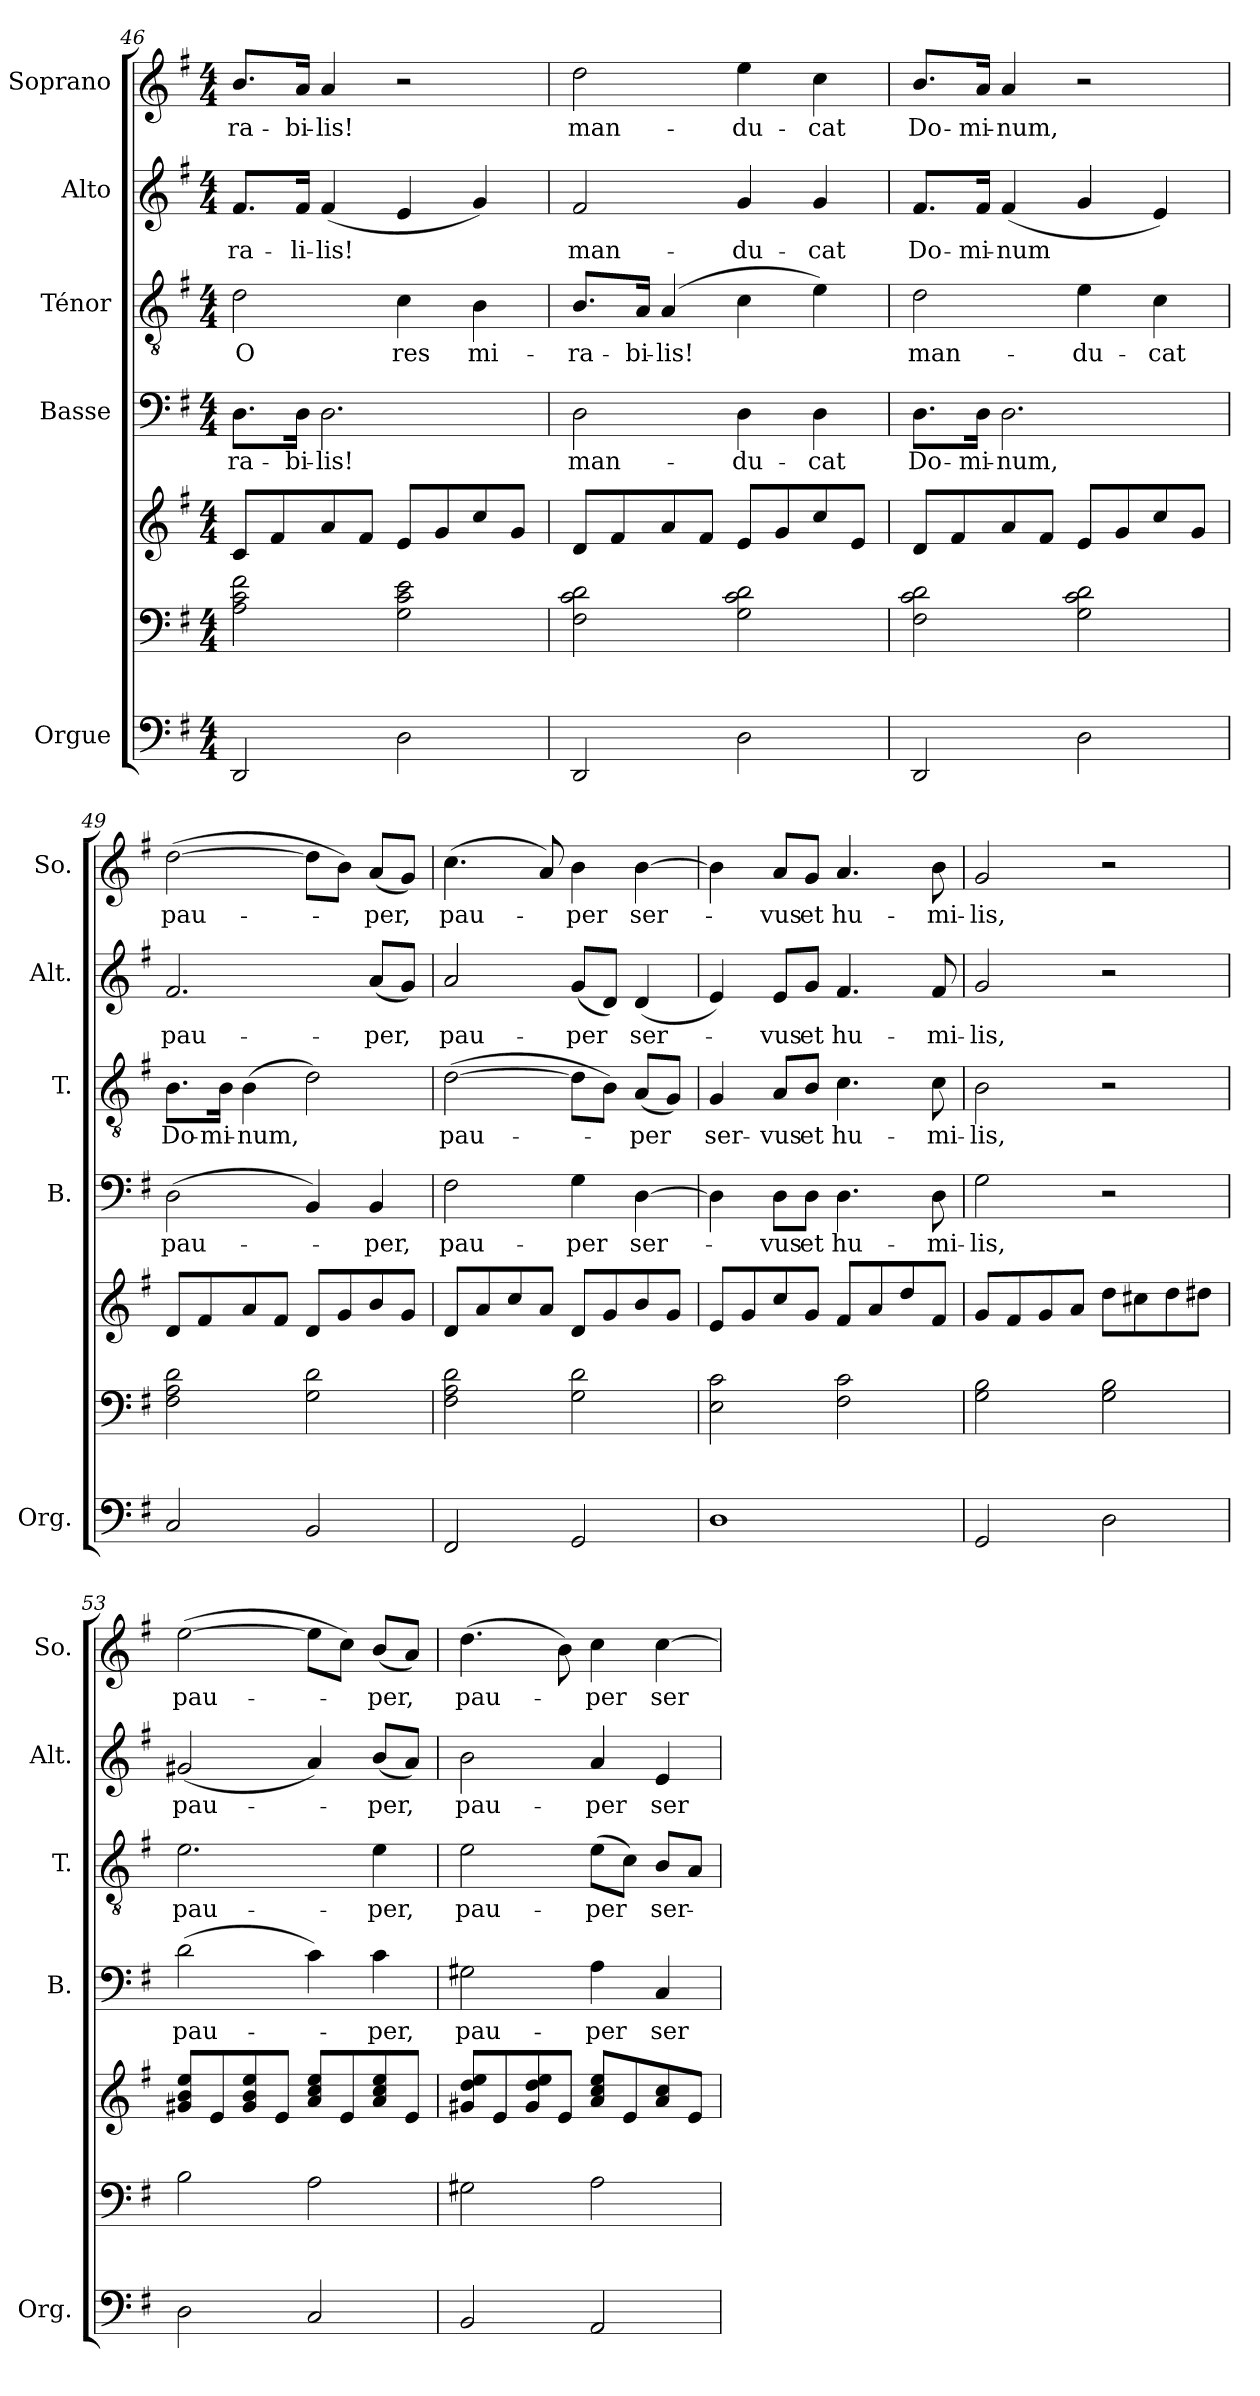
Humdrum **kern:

**kern	**kern	**kern	**kern	**text	**kern	**text	**kern	**text	**kern	**text
*part5	*part5	*part5	*part4	*part4	*part3	*part3	*part2	*part2	*part1	*part1
*staff7	*staff6	*staff5	*staff4	*staff4	*staff3	*staff3	*staff2	*staff2	*staff1	*staff1
*I"Orgue	*	*	*I"Basse	*	*I"Ténor	*	*I"Alto	*	*I"Soprano	*
*I'Org.	*	*	*I'B.	*	*I'T.	*	*I'Alt.	*	*I'So.	*
!!LO:PB:g=z
*clefF4	*clefF4	*clefG2	*clefF4	*	*clefGv2	*	*clefG2	*	*clefG2	*
*k[f#]	*k[f#]	*k[f#]	*k[f#]	*	*k[f#]	*	*k[f#]	*	*k[f#]	*
*M4/4	*M4/4	*M4/4	*M4/4	*	*M4/4	*	*M4/4	*	*M4/4	*
=46	=46	=46	=46	=46	=46	=46	=46	=46	=46	=46
!	!	!	!	!LO:LY:b	!	!LO:LY:b	!	!LO:LY:b	!	!LO:LY:b
2DD/	2A\ 2c\ 2f#\	8c/L	8.D\L	-ra-	2d\	O	8.f#/L	-ra-	8.b/L	-ra-
.	.	8f#/	.	.	.	.	.	.	.	.
!	!	!	!	!LO:LY:b	!	!	!	!LO:LY:b	!	!LO:LY:b
.	.	.	16D\Jk	-bi-	.	.	16f#/Jk	-li-	16a/Jk	-bi-
!	!	!	!	!LO:LY:b	!	!	!	!LO:LY:b	!	!LO:LY:b
.	.	8a/	2.D\	-lis!	.	.	(>4f#/	-lis!	4a/	-lis!
.	.	8f#/J	.	.	.	.	.	.	.	.
!	!	!	!	!	!	!LO:LY:b	!	!	!	!
2D\	2G\ 2c\ 2e\	8e/L	.	.	4c\	res	4e/	.	2r	.
.	.	8g/	.	.	.	.	.	.	.	.
!	!	!	!	!	!	!LO:LY:b	!	!	!	!
.	.	8cc/	.	.	4B\	mi-	4g/)	.	.	.
.	.	8g/J	.	.	.	.	.	.	.	.
=47	=47	=47	=47	=47	=47	=47	=47	=47	=47	=47
!	!	!	!	!LO:LY:b	!	!LO:LY:b	!	!LO:LY:b	!	!LO:LY:b
2DD/	2F#\ 2c\ 2d\	8d/L	2D\	man-	8.B/L	-ra-	2f#/	man-	2dd\	man-
.	.	8f#/	.	.	.	.	.	.	.	.
!	!	!	!	!	!	!LO:LY:b	!	!	!	!
.	.	.	.	.	16A/Jk	-bi-	.	.	.	.
!	!	!	!	!	!	!LO:LY:b	!	!	!	!
.	.	8a/	.	.	(4A/	-lis!	.	.	.	.
.	.	8f#/J	.	.	.	.	.	.	.	.
!	!	!	!	!LO:LY:b	!	!	!	!LO:LY:b	!	!LO:LY:b
2D\	2G\ 2c\ 2d\	8e/L	4D\	-du-	4c\	.	4g/	-du-	4ee\	-du-
.	.	8g/	.	.	.	.	.	.	.	.
!	!	!	!	!LO:LY:b	!	!	!	!LO:LY:b	!	!LO:LY:b
.	.	8cc/	4D\	-cat	4e\)	.	4g/	-cat	4cc\	-cat
.	.	8e/J	.	.	.	.	.	.	.	.
=48	=48	=48	=48	=48	=48	=48	=48	=48	=48	=48
!	!	!	!	!LO:LY:b	!	!LO:LY:b	!	!LO:LY:b	!	!LO:LY:b
2DD/	2F#\ 2c\ 2d\	8d/L	8.D\L	Do-	2d\	man-	8.f#/L	Do-	8.b/L	Do-
.	.	8f#/	.	.	.	.	.	.	.	.
!	!	!	!	!LO:LY:b	!	!	!	!LO:LY:b	!	!LO:LY:b
.	.	.	16D\Jk	-mi-	.	.	16f#/Jk	-mi-	16a/Jk	-mi-
!	!	!	!	!LO:LY:b	!	!	!	!LO:LY:b	!	!LO:LY:b
.	.	8a/	2.D\	-num,	.	.	(>4f#/	-num	4a/	-num,
.	.	8f#/J	.	.	.	.	.	.	.	.
!	!	!	!	!	!	!LO:LY:b	!	!	!	!
2D\	2G\ 2c\ 2d\	8e/L	.	.	4e\	-du-	4g/	.	2r	.
.	.	8g/	.	.	.	.	.	.	.	.
!	!	!	!	!	!	!LO:LY:b	!	!	!	!
.	.	8cc/	.	.	4c\	-cat	4e/)	.	.	.
.	.	8g/J	.	.	.	.	.	.	.	.
!!LO:LB:g=z
=49	=49	=49	=49	=49	=49	=49	=49	=49	=49	=49
!	!	!	!	!LO:LY:b	!	!LO:LY:b	!	!LO:LY:b	!	!LO:LY:b
2C/	2F#\ 2A\ 2d\	8d/L	(2D\	pau-	8.B\L	Do-	2.f#/	pau-	([<2dd\	pau-
.	.	8f#/	.	.	.	.	.	.	.	.
!	!	!	!	!	!	!LO:LY:b	!	!	!	!
.	.	.	.	.	16B\Jk	-mi-	.	.	.	.
!	!	!	!	!	!	!LO:LY:b	!	!	!	!
.	.	8a/	.	.	(4B\	-num,	.	.	.	.
.	.	8f#/J	.	.	.	.	.	.	.	.
2BB/	2G\ 2d\	8d/L	4BB/)	.	2d\)	.	.	.	8dd\L]	.
.	.	8g/	.	.	.	.	.	.	8b\J)	.
!	!	!	!	!LO:LY:b	!	!	!	!LO:LY:b	!	!LO:LY:b
.	.	8b/	4BB/	-per,	.	.	(8a/L	-per,	(8a/L	-per,
.	.	8g/J	.	.	.	.	8g/J)	.	8g/J)	.
=50	=50	=50	=50	=50	=50	=50	=50	=50	=50	=50
!	!	!	!	!LO:LY:b	!	!LO:LY:b	!	!LO:LY:b	!	!LO:LY:b
2FF#/	2F#\ 2A\ 2d\	8d/L	2F#\	pau-	(>[<2d\	pau-	2a/	pau-	(4.cc\	pau-
.	.	8a/	.	.	.	.	.	.	.	.
.	.	8cc/	.	.	.	.	.	.	.	.
.	.	8a/J	.	.	.	.	.	.	8a/)	.
!	!	!	!	!LO:LY:b	!	!	!	!LO:LY:b	!	!LO:LY:b
2GG/	2G\ 2d\	8d/L	4G\	-per	8d\L]	.	(8g/L	-per	4b\	-per
.	.	8g/	.	.	8B\J)	.	8d/J)	.	.	.
!	!	!	!	!LO:LY:b	!	!LO:LY:b	!	!LO:LY:b	!	!LO:LY:b
.	.	8b/	[4D\	ser-	(8A/L	-per	(>4d/	ser-	[4b\	ser-
.	.	8g/J	.	.	8G/J)	.	.	.	.	.
=51	=51	=51	=51	=51	=51	=51	=51	=51	=51	=51
!	!	!	!	!	!	!LO:LY:b	!	!	!	!
1D	2E\ 2c\	8e/L	4D\]	.	4G/	ser-	4e/)	.	4b\]	.
.	.	8g/	.	.	.	.	.	.	.	.
!	!	!	!	!LO:LY:b	!	!LO:LY:b	!	!LO:LY:b	!	!LO:LY:b
.	.	8cc/	8D\L	-vus	8A/L	-vus	8e/L	-vus	8a/L	-vus
!	!	!	!	!LO:LY:b	!	!LO:LY:b	!	!LO:LY:b	!	!LO:LY:b
.	.	8g/J	8D\J	et	8B/J	et	8g/J	et	8g/J	et
!	!	!	!	!LO:LY:b	!	!LO:LY:b	!	!LO:LY:b	!	!LO:LY:b
.	2F#\ 2c\	8f#/L	4.D\	hu-	4.c\	hu-	4.f#/	hu-	4.a/	hu-
.	.	8a/	.	.	.	.	.	.	.	.
.	.	8dd/	.	.	.	.	.	.	.	.
!	!	!	!	!LO:LY:b	!	!LO:LY:b	!	!LO:LY:b	!	!LO:LY:b
.	.	8f#/J	8D\	-mi-	8c\	-mi-	8f#/	-mi-	8b\	-mi-
=52	=52	=52	=52	=52	=52	=52	=52	=52	=52	=52
!	!	!	!	!LO:LY:b	!	!LO:LY:b	!	!LO:LY:b	!	!LO:LY:b
2GG/	2G\ 2B\	8g/L	2G\	-lis,	2B\	-lis,	2g/	-lis,	2g/	-lis,
.	.	8f#/	.	.	.	.	.	.	.	.
.	.	8g/	.	.	.	.	.	.	.	.
.	.	8a/J	.	.	.	.	.	.	.	.
2D\	2G\ 2B\	8dd\L	2r	.	2r	.	2r	.	2r	.
.	.	8cc#X\	.	.	.	.	.	.	.	.
.	.	8dd\	.	.	.	.	.	.	.	.
.	.	8dd#X\J	.	.	.	.	.	.	.	.
!!LO:PB:g=z
=53	=53	=53	=53	=53	=53	=53	=53	=53	=53	=53
!	!	!	!	!LO:LY:b	!	!LO:LY:b	!	!LO:LY:b	!	!LO:LY:b
2D\	2B\	8g#X/ 8b/ 8ee/L	(2d\	pau-	2.e\	pau-	(2g#X/	pau-	(>[<2ee\	pau-
.	.	8e/	.	.	.	.	.	.	.	.
.	.	8g#/ 8b/ 8ee/	.	.	.	.	.	.	.	.
.	.	8e/J	.	.	.	.	.	.	.	.
2C/	2A\	8a/ 8cc/ 8ee/L	4c\)	.	.	.	4a/)	.	8ee\L]	.
.	.	8e/	.	.	.	.	.	.	8cc\J)	.
!	!	!	!	!LO:LY:b	!	!LO:LY:b	!	!LO:LY:b	!	!LO:LY:b
.	.	8a/ 8cc/ 8ee/	4c\	-per,	4e\	-per,	(8b/L	-per,	(8b/L	-per,
.	.	8e/J	.	.	.	.	8a/J)	.	8a/J)	.
=54	=54	=54	=54	=54	=54	=54	=54	=54	=54	=54
!	!	!	!	!LO:LY:b	!	!LO:LY:b	!	!LO:LY:b	!	!LO:LY:b
2BB/	2G#X\	8g#X/ 8dd/ 8ee/L	2G#X\	pau-	2e\	pau-	2b\	pau-	(4.dd\	pau-
.	.	8e/	.	.	.	.	.	.	.	.
.	.	8g#/ 8dd/ 8ee/	.	.	.	.	.	.	.	.
.	.	8e/J	.	.	.	.	.	.	8b\)	.
!	!	!	!	!LO:LY:b	!	!LO:LY:b	!	!LO:LY:b	!	!LO:LY:b
2AA/	2A\	8a/ 8cc/ 8ee/L	4A\	-per	(8e\L	-per	4a/	-per	4cc\	-per
.	.	8e/	.	.	8c\J)	.	.	.	.	.
!	!	!	!	!LO:LY:b	!	!LO:LY:b	!	!LO:LY:b	!	!LO:LY:b
.	.	8a/ 8cc/	4C/	ser-	8B/L	ser-	4e/	ser-	[4cc\	ser-
.	.	8e/J	.	.	8A/J	.	.	.	.	.
=	=	=	=	=	=	=	=	=	=	=
*-	*-	*-	*-	*-	*-	*-	*-	*-	*-	*-
